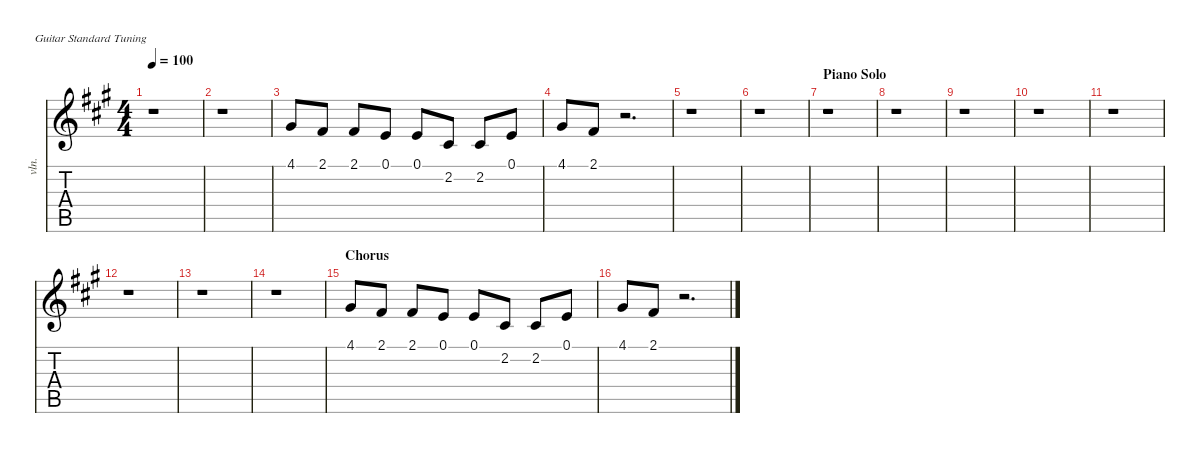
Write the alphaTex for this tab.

\defaultSystemsLayout 4
\hideDynamics
\bracketExtendMode nobrackets
\track ("Paul" "vln.") {instrument synthstrings2}
\staff {score tabs}
\tuning (E4 B3 G3 D3 A2 E2)
\ts (4 4)
\tempo 100
\clef g2
\ks a
r.1{dy f} |
r.1 |
4.1{acc #}.8 2.1{acc #}.8 2.1{acc #}.8 0.1{acc forcenatural}.8 0.1{acc forcenatural}.8 2.2{acc #}.8 2.2{acc #}.8 0.1{acc forcenatural}.8 |
4.1{acc #}.8 2.1{acc #}.8 r.2{d} |
r.1 |
r.1 |
\section ("" "Piano Solo")
r.1 |
r.1 |
r.1 |
r.1 |
r.1 |
r.1 |
r.1 |
r.1 |
\section ("" "Chorus")
4.1{acc #}.8 2.1{acc #}.8 2.1{acc #}.8 0.1{acc forcenatural}.8 0.1{acc forcenatural}.8 2.2{acc #}.8 2.2{acc #}.8 0.1{acc forcenatural}.8 |
4.1{acc #}.8 2.1{acc #}.8 r.2{d}
